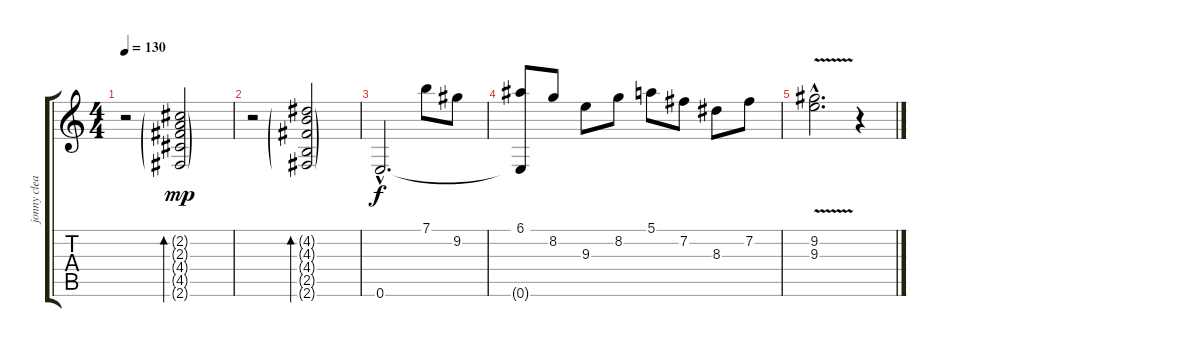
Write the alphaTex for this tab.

\track ("jonny clean" "jonny clea") {instrument electricguitarclean}
\staff {score tabs}
\tuning (E4 B3 G3 D3 A2 E2) {hide}
\ts (4 4)
\tempo 130
\clef g2
\ks c
r.2{dy mp} (2.2{g} 2.3{g} 4.4{g} 4.5{g} 2.6{g}).2{bd 480} |
r.2 (4.2{g} 4.3{g} 4.4{g} 2.5{g} 2.6{g}).2{bd 480} |
0.6{hac}.2{d dy f} 7.1.8 9.2.8 |
(6.1 0.6{t}).8 8.2.8 9.3.8 8.2.8 5.1.8 7.2.8 8.3.8 7.2.8 |
(9.2{hac} 9.3{v hac}).2{d} r.4
